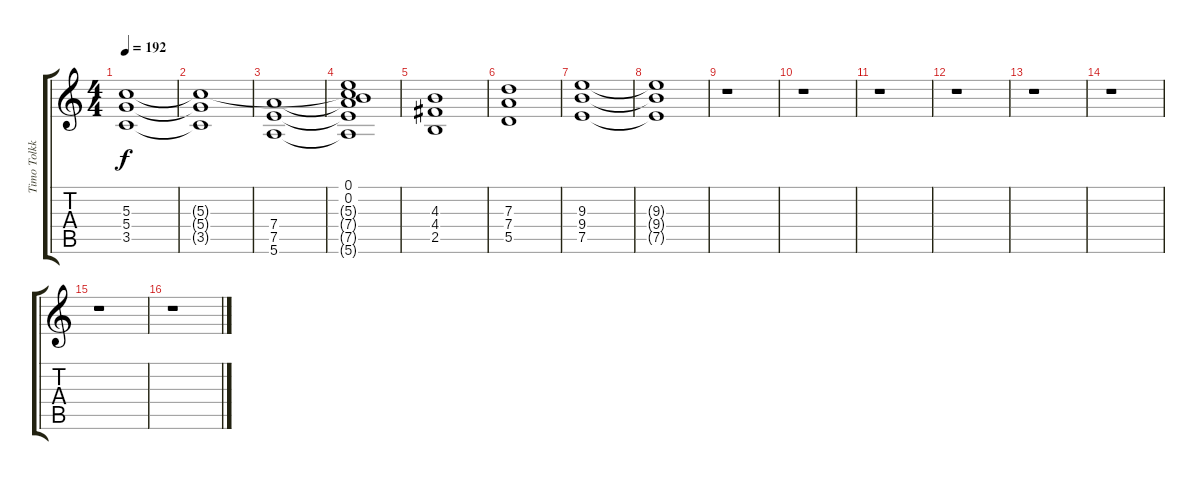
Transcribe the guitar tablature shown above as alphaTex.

\track ("Timo Tolkki" "Timo Tolkk") {instrument distortionguitar}
\staff {score tabs}
\tuning (E4 B3 G3 D3 A2 E2) {hide}
\ts (4 4)
\tempo 192
\clef g2
\ks c
(5.3 5.4 3.5).1{dy f} |
(5.3{t} 5.4{t} 3.5{t}).1 |
(7.4 7.5 5.6).1 |
(0.1 0.2 5.3{t} 7.4{t} 7.5{t} 5.6{t}).1 |
(4.3 4.4 2.5).1 |
(7.3 7.4 5.5).1 |
(9.3 9.4 7.5).1 |
(9.3{t} 9.4{t} 7.5{t}).1 |
r.1 |
r.1 |
r.1 |
r.1 |
r.1 |
r.1 |
r.1 |
r.1
